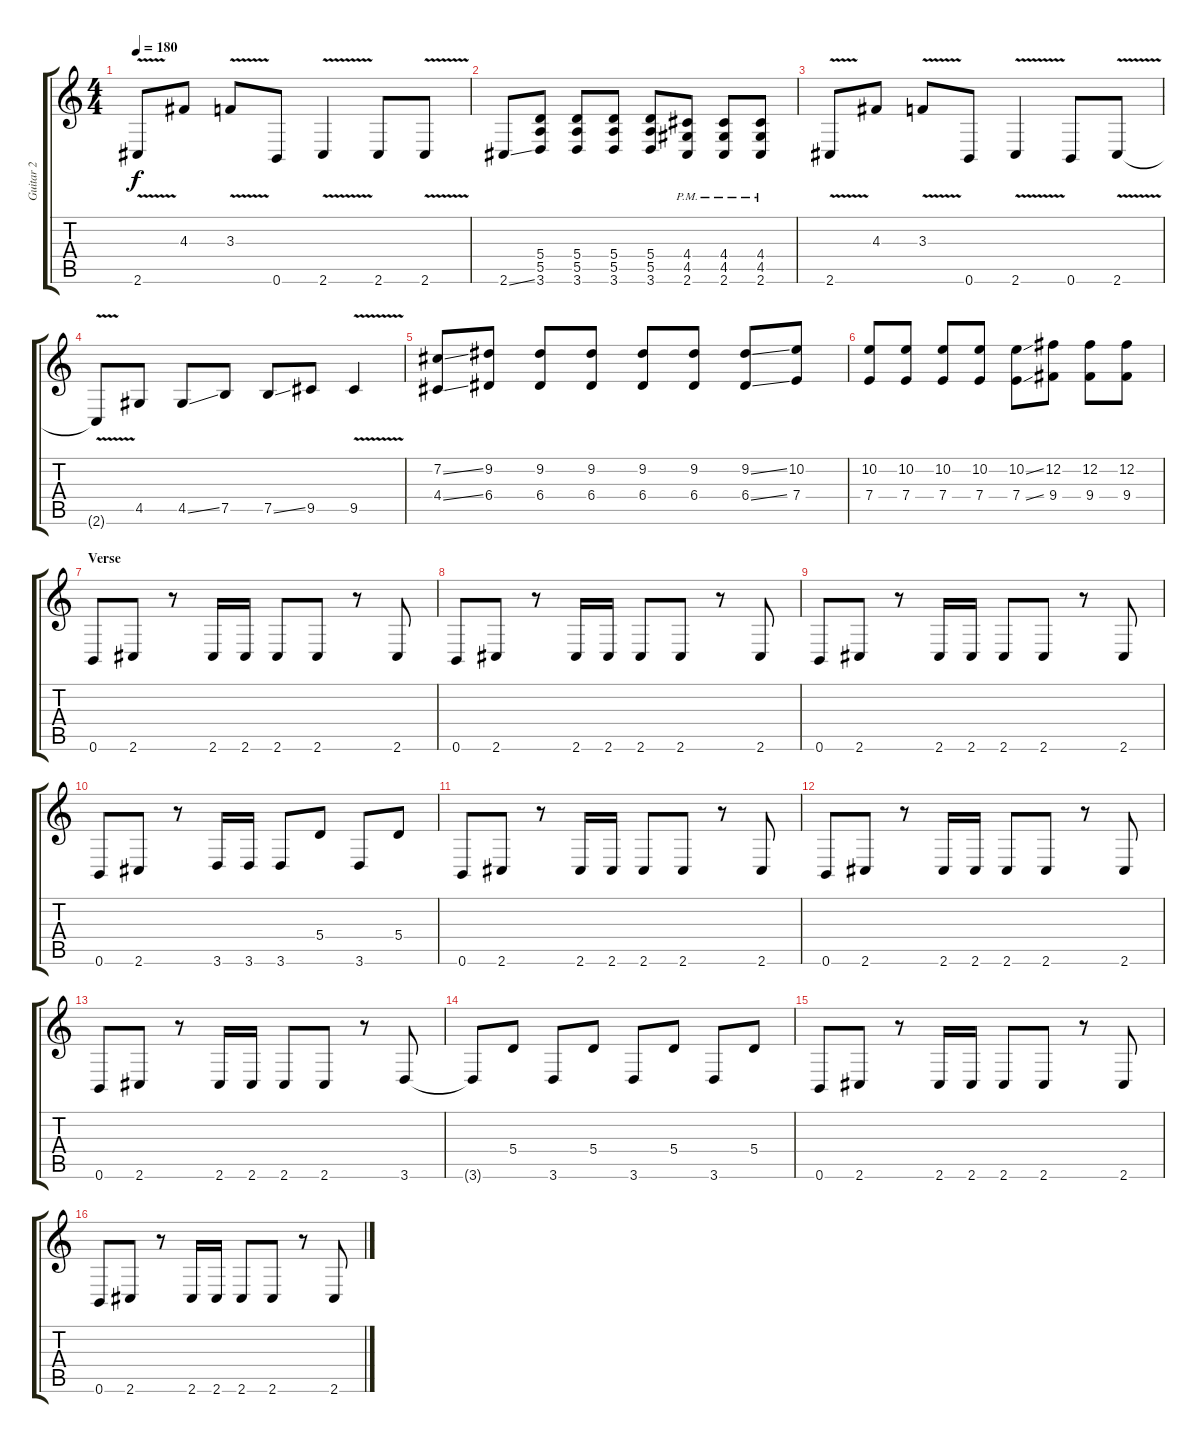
\track ("Guitar 2" "Guitar 2") {instrument distortionguitar}
\staff {score tabs}
\tuning (B3 Gb3 D3 A2 E2 B1) {hide}
\ts (4 4)
\tempo 180
\clef g2
\ks c
2.6{v}.8{dy f} 4.3.8 3.3{v}.8 0.6.8 2.6{v}.4 2.6.8 2.6{v}.8 |
2.6{ss}.8 (5.4 5.5 3.6).8 (5.4 5.5 3.6).8 (5.4 5.5 3.6).8 (5.4 5.5 3.6).8 (4.4{pm} 4.5{pm} 2.6{pm}).8 (4.4{pm} 4.5{pm} 2.6{pm}).8 (4.4{pm} 4.5{pm} 2.6{pm}).8 |
2.6{v}.8 4.3.8 3.3{v}.8 0.6.8 2.6{v}.4 0.6.8 2.6{v}.8 |
2.6{t}.8 4.5.8 4.5{ss}.8 7.5.8 7.5{ss}.8 9.5.8 9.5{v}.4 |
(7.2{ss} 4.4{ss}).8 (9.2 6.4).8 (9.2 6.4).8 (9.2 6.4).8 (9.2 6.4).8 (9.2 6.4).8 (9.2{ss} 6.4{ss}).8 (10.2 7.4).8 |
(10.2 7.4).8 (10.2 7.4).8 (10.2 7.4).8 (10.2 7.4).8 (10.2{ss} 7.4{ss}).8 (12.2 9.4).8 (12.2 9.4).8 (12.2 9.4).8 |
\section ("" "Verse")
0.6.8 2.6.8 r.8 2.6.16 2.6.16 2.6.8 2.6.8 r.8 2.6.8 |
0.6.8 2.6.8 r.8 2.6.16 2.6.16 2.6.8 2.6.8 r.8 2.6.8 |
0.6.8 2.6.8 r.8 2.6.16 2.6.16 2.6.8 2.6.8 r.8 2.6.8 |
0.6.8 2.6.8 r.8 3.6.16 3.6.16 3.6.8 5.4.8 3.6.8 5.4.8 |
0.6.8 2.6.8 r.8 2.6.16 2.6.16 2.6.8 2.6.8 r.8 2.6.8 |
0.6.8 2.6.8 r.8 2.6.16 2.6.16 2.6.8 2.6.8 r.8 2.6.8 |
0.6.8 2.6.8 r.8 2.6.16 2.6.16 2.6.8 2.6.8 r.8 3.6.8 |
3.6{t}.8 5.4.8 3.6.8 5.4.8 3.6.8 5.4.8 3.6.8 5.4.8 |
0.6.8 2.6.8 r.8 2.6.16 2.6.16 2.6.8 2.6.8 r.8 2.6.8 |
0.6.8 2.6.8 r.8 2.6.16 2.6.16 2.6.8 2.6.8 r.8 2.6.8
